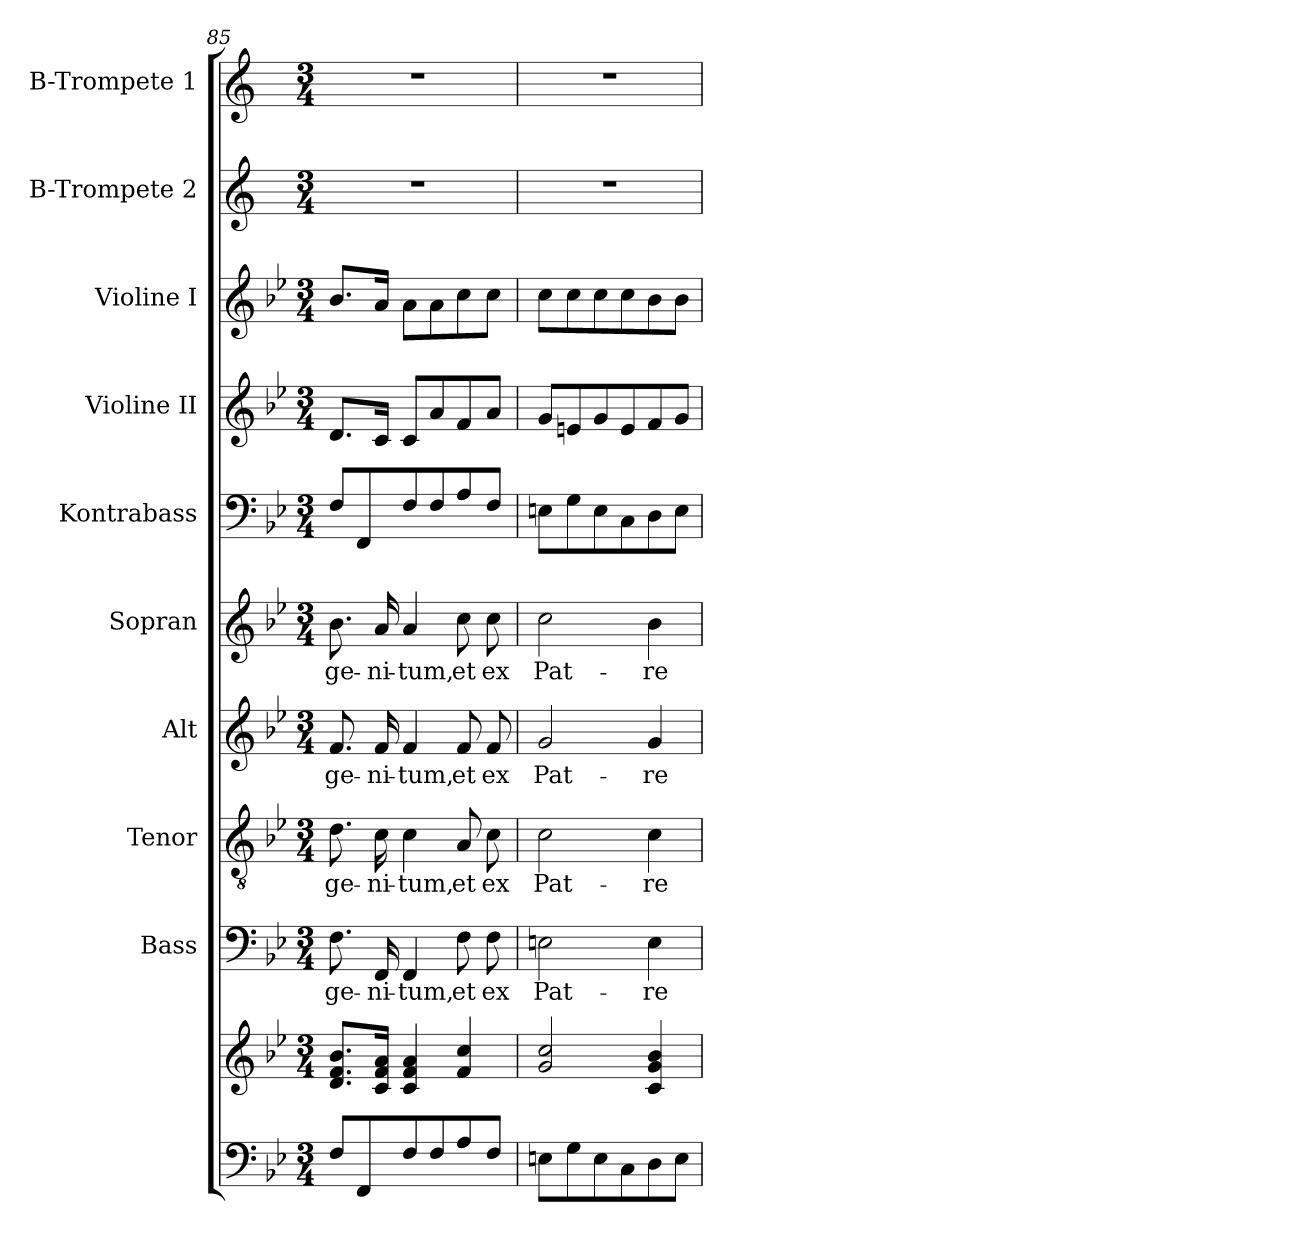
**kern	**kern	**kern	**text	**kern	**text	**kern	**text	**kern	**text	**kern	**kern	**kern	**kern	**kern
*part10	*part10	*part9	*part9	*part8	*part8	*part7	*part7	*part6	*part6	*part5	*part4	*part3	*part2	*part1
*staff11	*staff10	*staff9	*staff9	*staff8	*staff8	*staff7	*staff7	*staff6	*staff6	*staff5	*staff4	*staff3	*staff2	*staff1
*	*	*I"Bass	*	*I"Tenor	*	*I"Alt	*	*I"Sopran	*	*I"Kontrabass	*I"Violine II	*I"Violine I	*I"B-Trompete 2	*I"B-Trompete 1
*	*	*I'B.	*	*I'T.	*	*I'A.	*	*I'S.	*	*I'Kb.	*I'Vl. II	*I'Vl. I	*I'B Trp. 2	*I'B Trp. 1
*clefF4	*clefG2	*clefF4	*	*clefGv2	*	*clefG2	*	*clefG2	*	*clefF4	*clefG2	*clefG2	*clefG2	*clefG2
*	*	*	*	*	*	*	*	*	*	*ITrd7c12	*	*	*ITrd1c2	*ITrd1c2
*k[b-e-]	*k[b-e-]	*k[b-e-]	*	*k[b-e-]	*	*k[b-e-]	*	*k[b-e-]	*	*k[b-e-]	*k[b-e-]	*k[b-e-]	*k[b-e-]	*k[b-e-]
*B-:	*B-:	*B-:	*	*B-:	*	*B-:	*	*B-:	*	*B-:	*B-:	*B-:	*B-:	*B-:
*M3/4	*M3/4	*M3/4	*	*M3/4	*	*M3/4	*	*M3/4	*	*M3/4	*M3/4	*M3/4	*M3/4	*M3/4
=85	=85	=85	=85	=85	=85	=85	=85	=85	=85	=85	=85	=85	=85	=85
!	!	!	!LO:LY:b	!	!LO:LY:b	!	!LO:LY:b	!	!LO:LY:b	!	!	!	!	!
8F/L	8.d/ 8.f/ 8.b-/L	8.F\	-ge-	8.d\	-ge-	8.f/	-ge-	8.b-\	-ge-	8FF/L	8.d/L	8.b-/L	2.r	2.r
8FF/	.	.	.	.	.	.	.	.	.	8FFF/	.	.	.	.
!	!	!	!LO:LY:b	!	!LO:LY:b	!	!LO:LY:b	!	!LO:LY:b	!	!	!	!	!
.	16c/ 16f/ 16a/Jk	16FF/	-ni-	16c\	-ni-	16f/	-ni-	16a/	-ni-	.	16c/Jk	16a/Jk	.	.
!	!	!	!LO:LY:b	!	!LO:LY:b	!	!LO:LY:b	!	!LO:LY:b	!	!	!	!	!
8F/	4c/ 4f/ 4a/	4FF/	-tum,	4c\	-tum,	4f/	-tum,	4a/	-tum,	8FF/	8c/L	8a\L	.	.
8F/	.	.	.	.	.	.	.	.	.	8FF/	8a/	8a\	.	.
!	!	!	!LO:LY:b	!	!LO:LY:b	!	!LO:LY:b	!	!LO:LY:b	!	!	!	!	!
8A/	4f/ 4cc/	8F\	et	8A/	et	8f/	et	8cc\	et	8AA/	8f/	8cc\	.	.
!	!	!	!LO:LY:b	!	!LO:LY:b	!	!LO:LY:b	!	!LO:LY:b	!	!	!	!	!
8F/J	.	8F\	ex	8c\	ex	8f/	ex	8cc\	ex	8FF/J	8a/J	8cc\J	.	.
=86	=86	=86	=86	=86	=86	=86	=86	=86	=86	=86	=86	=86	=86	=86
!	!	!	!LO:LY:b	!	!LO:LY:b	!	!LO:LY:b	!	!LO:LY:b	!	!	!	!	!
8En\L	2g/ 2cc/	2En\	Pat-	2c\	Pat-	2g/	Pat-	2cc\	Pat-	8EEn\L	8g/L	8cc\L	2.r	2.r
8G\	.	.	.	.	.	.	.	.	.	8GG\	8en/	8cc\	.	.
8E\	.	.	.	.	.	.	.	.	.	8EE\	8g/	8cc\	.	.
8C\	.	.	.	.	.	.	.	.	.	8CC\	8e/	8cc\	.	.
!	!	!	!LO:LY:b	!	!LO:LY:b	!	!LO:LY:b	!	!LO:LY:b	!	!	!	!	!
8D\	4c/ 4g/ 4b-/	4E\	-re	4c\	-re	4g/	-re	4b-\	-re	8DD\	8f/	8b-\	.	.
8E\J	.	.	.	.	.	.	.	.	.	8EE\J	8g/J	8b-\J	.	.
=	=	=	=	=	=	=	=	=	=	=	=	=	=	=
*-	*-	*-	*-	*-	*-	*-	*-	*-	*-	*-	*-	*-	*-	*-
